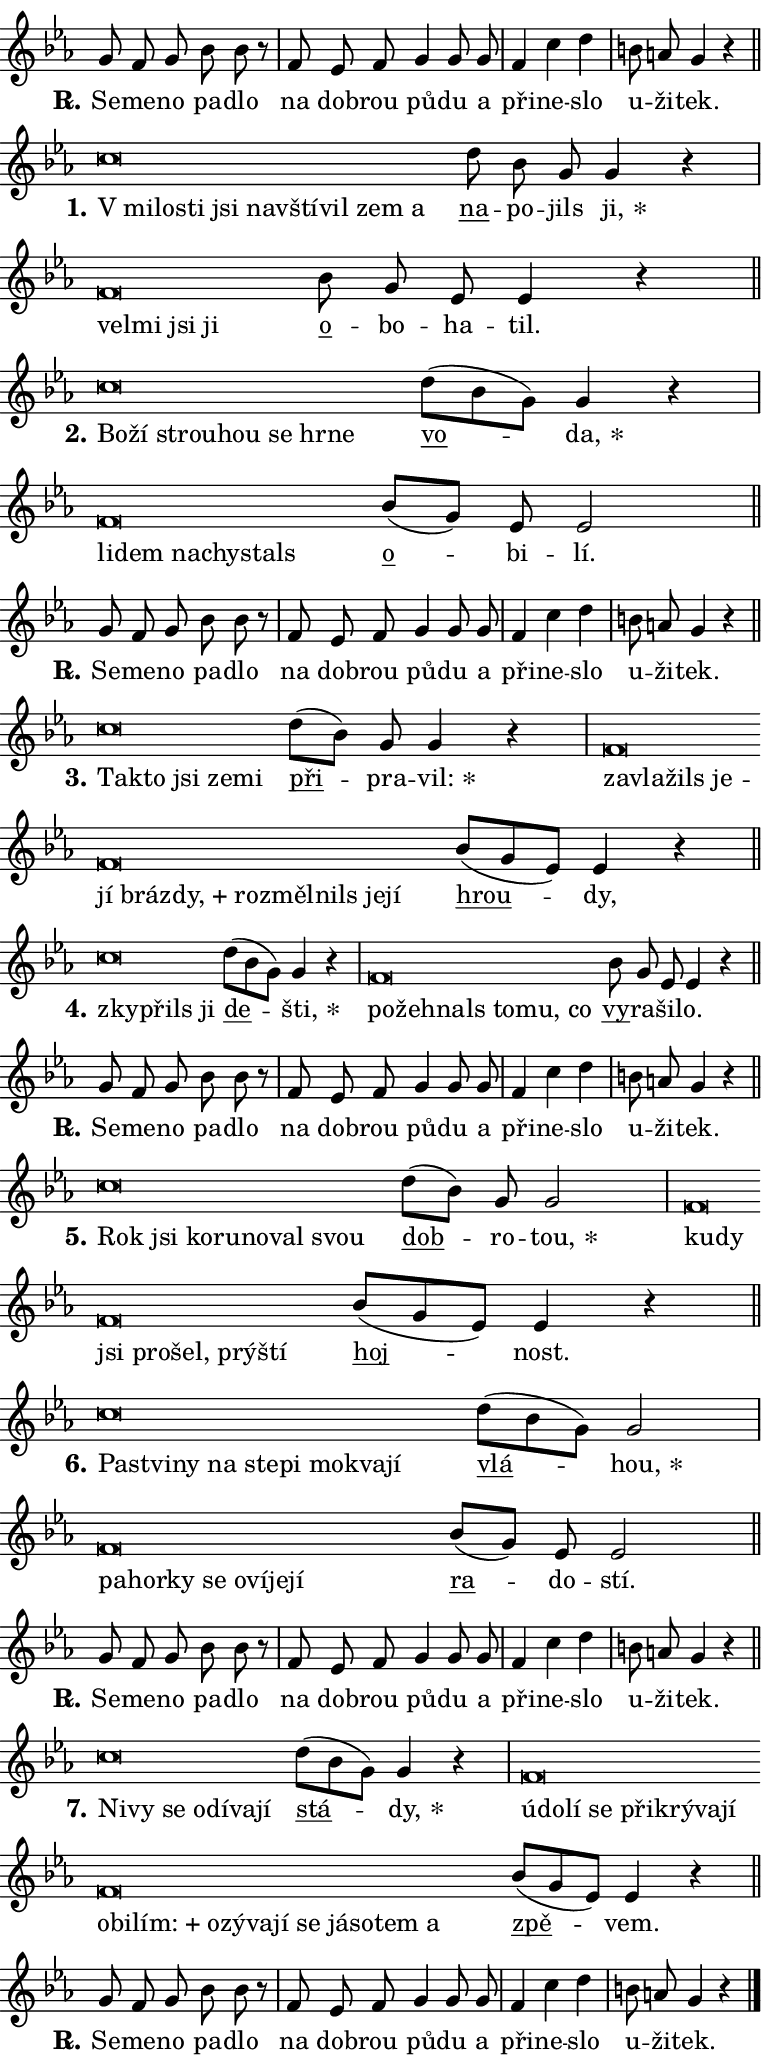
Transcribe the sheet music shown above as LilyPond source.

\version "2.24.0"
\header { tagline = "" }
\paper {
  indent = 0\cm
  top-margin = 0\cm
  right-margin = 0.13\cm % to fit lyric hyphens
  bottom-margin = 0\cm
  left-margin = 0\cm
  paper-width = 13\cm
  page-breaking = #ly:one-page-breaking
  system-system-spacing.basic-distance = #11
  score-system-spacing.basic-distance = #11
  ragged-last = ##f
}


%% Author: Thomas Morley
%% https://lists.gnu.org/archive/html/lilypond-user/2020-05/msg00002.html
#(define (line-position grob)
"Returns position of @var[grob} in current system:
   @code{'start}, if at first time-step
   @code{'end}, if at last time-step
   @code{'middle} otherwise
"
  (let* ((col (ly:item-get-column grob))
         (ln (ly:grob-object col 'left-neighbor))
         (rn (ly:grob-object col 'right-neighbor))
         (col-to-check-left (if (ly:grob? ln) ln col))
         (col-to-check-right (if (ly:grob? rn) rn col))
         (break-dir-left
           (and
             (ly:grob-property col-to-check-left 'non-musical #f)
             (ly:item-break-dir col-to-check-left)))
         (break-dir-right
           (and
             (ly:grob-property col-to-check-right 'non-musical #f)
             (ly:item-break-dir col-to-check-right))))
        (cond ((eqv? 1 break-dir-left) 'start)
              ((eqv? -1 break-dir-right) 'end)
              (else 'middle))))

#(define (tranparent-at-line-position vctor)
  (lambda (grob)
  "Relying on @code{line-position} select the relevant enry from @var{vctor}.
Used to determine transparency,"
    (case (line-position grob)
      ((end) (not (vector-ref vctor 0)))
      ((middle) (not (vector-ref vctor 1)))
      ((start) (not (vector-ref vctor 2))))))

noteHeadBreakVisibility =
#(define-music-function (break-visibility)(vector?)
"Makes @code{NoteHead}s transparent relying on @var{break-visibility}"
#{
  \override NoteHead.transparent =
    #(tranparent-at-line-position break-visibility)
#})

#(define delete-ledgers-for-transparent-note-heads
  (lambda (grob)
    "Reads whether a @code{NoteHead} is transparent.
If so this @code{NoteHead} is removed from @code{'note-heads} from
@var{grob}, which is supposed to be @code{LedgerLineSpanner}.
As a result ledgers are not printed for this @code{NoteHead}"
    (let* ((nhds-array (ly:grob-object grob 'note-heads))
           (nhds-list
             (if (ly:grob-array? nhds-array)
                 (ly:grob-array->list nhds-array)
                 '()))
           ;; Relies on the transparent-property being done before
           ;; Staff.LedgerLineSpanner.after-line-breaking is executed.
           ;; This is fragile ...
           (to-keep
             (remove
               (lambda (nhd)
                 (ly:grob-property nhd 'transparent #f))
               nhds-list)))
      ;; TODO find a better method to iterate over grob-arrays, similiar
      ;; to filter/remove etc for lists
      ;; For now rebuilt from scratch
      (set! (ly:grob-object grob 'note-heads)  '())
      (for-each
        (lambda (nhd)
          (ly:pointer-group-interface::add-grob grob 'note-heads nhd))
        to-keep))))

squashNotes = {
  \override NoteHead.X-extent = #'(-0.2 . 0.2)
  \override NoteHead.Y-extent = #'(-0.75 . 0)
  \override NoteHead.stencil =
    #(lambda (grob)
       (let ((pos (ly:grob-property grob 'staff-position)))
         (begin
           (if (< pos -7) (display "ERROR: Lower brevis then expected\n") (display ""))
           (if (<= pos -6) ly:text-interface::print ly:note-head::print))))
}
unSquashNotes = {
  \revert NoteHead.X-extent
  \revert NoteHead.Y-extent
  \revert NoteHead.stencil
}

hideNotes = \noteHeadBreakVisibility #begin-of-line-visible
unHideNotes = \noteHeadBreakVisibility #all-visible

% work-around for resetting accidentals
% https://lilypond.org/doc/v2.23/Documentation/notation/displaying-rhythms#unmetered-music
cadenzaMeasure = {
  \cadenzaOff
  \partial 1024 s1024
  \cadenzaOn
}

#(define-markup-command (accent layout props text) (markup?)
  "Underline accented syllable"
  (interpret-markup layout props
    #{\markup \override #'(offset . 4.3) \underline { #text }#}))

responsum = \markup \concat {
  "R" \hspace #-1.05 \path #0.1 #'((moveto 0 0.07) (lineto 0.9 0.8)) \hspace #0.05 "."
}

spaceSize = #0.6828661417322834 % exact space size for TeX Gyre Schola

\layout {
  \context {
    \Staff
    \remove "Time_signature_engraver"
    \override LedgerLineSpanner.after-line-breaking = #delete-ledgers-for-transparent-note-heads
  }
  \context {
    \Lyrics {
      \override LyricSpace.minimum-distance = \spaceSize
      \override LyricText.font-name = #"TeX Gyre Schola"
      \override LyricText.font-size = 1
      \override StanzaNumber.font-name = #"TeX Gyre Schola Bold"
      \override StanzaNumber.font-size = 1
    }
  }
  \context {
    \Score 
    \override NoteHead.text =
      #(lambda (grob) 
        (let ((pos (ly:grob-property grob 'staff-position)))
          #{\markup {
            \combine
              \halign #-0.55 \raise #(if (= pos -6) 0 0.5) \override #'(thickness . 2) \draw-line #'(3.2 . 0)
              \musicglyph "noteheads.sM1"
          }#}))
  }
}

% magnetic-lyrics.ily
%
%   written by
%     Jean Abou Samra <jean@abou-samra.fr>
%     Werner Lemberg <wl@gnu.org>
%
%   adapted by
%     Jiri Hon <jiri.hon@gmail.com>
%
% Version 2022-Apr-15

% https://www.mail-archive.com/lilypond-user@gnu.org/msg149350.html

#(define (Left_hyphen_pointer_engraver context)
   "Collect syllable-hyphen-syllable occurrences in lyrics and store
them in properties.  This engraver only looks to the left.  For
example, if the lyrics input is @code{foo -- bar}, it does the
following.

@itemize @bullet
@item
Set the @code{text} property of the @code{LyricHyphen} grob between
@q{foo} and @q{bar} to @code{foo}.

@item
Set the @code{left-hyphen} property of the @code{LyricText} grob with
text @q{foo} to the @code{LyricHyphen} grob between @q{foo} and
@q{bar}.
@end itemize

Use this auxiliary engraver in combination with the
@code{lyric-@/text::@/apply-@/magnetic-@/offset!} hook."
   (let ((hyphen #f)
         (text #f))
     (make-engraver
      (acknowledgers
       ((lyric-syllable-interface engraver grob source-engraver)
        (set! text grob)))
      (end-acknowledgers
       ((lyric-hyphen-interface engraver grob source-engraver)
        ;(when (not (grob::has-interface grob 'lyric-space-interface))
          (set! hyphen grob)));)
      ((stop-translation-timestep engraver)
       (when (and text hyphen)
         (ly:grob-set-object! text 'left-hyphen hyphen))
       (set! text #f)
       (set! hyphen #f)))))

#(define (lyric-text::apply-magnetic-offset! grob)
   "If the space between two syllables is less than the value in
property @code{LyricText@/.details@/.squash-threshold}, move the right
syllable to the left so that it gets concatenated with the left
syllable.

Use this function as a hook for
@code{LyricText@/.after-@/line-@/breaking} if the
@code{Left_@/hyphen_@/pointer_@/engraver} is active."
   (let ((hyphen (ly:grob-object grob 'left-hyphen #f)))
     (when hyphen
       (let ((left-text (ly:spanner-bound hyphen LEFT)))
         (when (grob::has-interface left-text 'lyric-syllable-interface)
           (let* ((common (ly:grob-common-refpoint grob left-text X))
                  (this-x-ext (ly:grob-extent grob common X))
                  (left-x-ext
                   (begin
                     ;; Trigger magnetism for left-text.
                     (ly:grob-property left-text 'after-line-breaking)
                     (ly:grob-extent left-text common X)))
                  ;; `delta` is the gap width between two syllables.
                  (delta (- (interval-start this-x-ext)
                            (interval-end left-x-ext)))
                  (details (ly:grob-property grob 'details))
                  (threshold (assoc-get 'squash-threshold details 0.2)))
             (when (< delta threshold)
               (let* (;; We have to manipulate the input text so that
                      ;; ligatures crossing syllable boundaries are not
                      ;; disabled.  For languages based on the Latin
                      ;; script this is essentially a beautification.
                      ;; However, for non-Western scripts it can be a
                      ;; necessity.
                      (lt (ly:grob-property left-text 'text))
                      (rt (ly:grob-property grob 'text))
                      (is-space (grob::has-interface hyphen 'lyric-space-interface))
                      (space (if is-space " " ""))
                      (extra-delta (if is-space spaceSize 0))
                      ;; Append new syllable.
                      (ltrt-space (if (and (string? lt) (string? rt))
                                (string-append lt space rt)
                                (make-concat-markup (list lt space rt))))
                      ;; Right-align `ltrt` to the right side.
                      (ltrt-space-markup (grob-interpret-markup
                               grob
                               (make-translate-markup
                                (cons (interval-length this-x-ext) 0)
                                (make-right-align-markup ltrt-space)))))
                 (begin
                   ;; Don't print `left-text`.
                   (ly:grob-set-property! left-text 'stencil #f)
                   ;; Set text and stencil (which holds all collected
                   ;; syllables so far) and shift it to the left.
                   (ly:grob-set-property! grob 'text ltrt-space)
                   (ly:grob-set-property! grob 'stencil ltrt-space-markup)
                   (ly:grob-translate-axis! grob (- (- delta extra-delta)) X))))))))))


#(define (lyric-hyphen::displace-bounds-first grob)
   ;; Make very sure this callback isn't triggered too early.
   (let ((left (ly:spanner-bound grob LEFT))
         (right (ly:spanner-bound grob RIGHT)))
     (ly:grob-property left 'after-line-breaking)
     (ly:grob-property right 'after-line-breaking)
     (ly:lyric-hyphen::print grob)))

squashThreshold = #0.4

\layout {
  \context {
    \Lyrics
    \consists #Left_hyphen_pointer_engraver
    \override LyricText.after-line-breaking =
      #lyric-text::apply-magnetic-offset!
    \override LyricHyphen.stencil = #lyric-hyphen::displace-bounds-first
    \override LyricText.details.squash-threshold = \squashThreshold
    \override LyricHyphen.minimum-distance = 0
    \override LyricHyphen.minimum-length = \squashThreshold
  }
}

squashText = \override LyricText.details.squash-threshold = 9999
unSquashText = \override LyricText.details.squash-threshold = \squashThreshold

leftText = \override LyricText.self-alignment-X = #LEFT
unLeftText = \revert LyricText.self-alignment-X

starOffset = #(lambda (grob) 
                (let ((x_offset (ly:self-alignment-interface::aligned-on-x-parent grob)))
                  (if (= x_offset 0) 0 (+ x_offset 1.2))))

star = #(define-music-function (syllable)(string?)
"Append star separator at the end of a syllable"
#{
  \once \override LyricText.X-offset = #starOffset
  \lyricmode { \markup {
    #syllable
    \override #'((font-name . "TeX Gyre Schola Bold")) \hspace #0.2 \lower #0.65 \larger "*"
  } }
#})

starAccent = #(define-music-function (syllable)(string?)
"Append star separator at the end of a syllable and make accent"
#{
  \once \override LyricText.X-offset = #starOffset
  \lyricmode { \markup {
    \accent #syllable
    \override #'((font-name . "TeX Gyre Schola Bold")) \hspace #0.2 \lower #0.65 \larger "*"
  } }
#})

breath = #(define-music-function (syllable)(string?)
"Append breathing indicator at the end of a syllable"
#{
  \lyricmode { \markup { #syllable "+" } }
#})

optionalBreath = #(define-music-function (syllable)(string?)
"Append optional breathing indicator at the end of a syllable"
#{
  \lyricmode { \markup { #syllable "(+)" } }
#})


\score {
    <<
        \new Voice = "melody" { \cadenzaOn \key es \major \relative { g'8 f g bes bes r \cadenzaMeasure \bar "|" f8 es f g4 g8 g8 \cadenzaMeasure \bar "|" f4 c' d \cadenzaMeasure \bar "|" b8 a g4 r \cadenzaMeasure \bar "||" \break } }
        \new Lyrics \lyricsto "melody" { \lyricmode { \set stanza = \responsum
Se -- me -- no pa -- dlo na dob -- rou pů -- du a při -- ne -- slo u -- ži -- tek. } }
    >>
    \layout {}
}

\score {
    <<
        \new Voice = "melody" { \cadenzaOn \key es \major \relative { \squashNotes c''\breve*1/16 \hideNotes \breve*1/16 \bar "" \breve*1/16 \bar "" \breve*1/16 \bar "" \breve*1/16 \bar "" \breve*1/16 \bar "" \breve*1/16 \bar "" \breve*1/16 \breve*1/16 \bar "" \unHideNotes \unSquashNotes \bar "" d8 bes g g4 r \cadenzaMeasure \bar "|" \squashNotes f\breve*1/16 \hideNotes \breve*1/16 \bar "" \breve*1/16 \breve*1/16 \bar "" \unHideNotes \unSquashNotes \bar "" bes8 g es es4 r \cadenzaMeasure \bar "||" \break } }
        \new Lyrics \lyricsto "melody" { \lyricmode { \set stanza = "1."
\leftText "V mi" -- \squashText lo -- sti jsi na -- vští -- vil zem a \unLeftText \unSquashText \markup \accent na -- po -- jils \star ji, \leftText vel -- \squashText mi jsi ji \unLeftText \unSquashText \markup \accent o -- bo -- ha -- til. } }
    >>
    \layout {}
}

\score {
    <<
        \new Voice = "melody" { \cadenzaOn \key es \major \relative { \squashNotes c''\breve*1/16 \hideNotes \breve*1/16 \bar "" \breve*1/16 \bar "" \breve*1/16 \bar "" \breve*1/16 \bar "" \breve*1/16 \breve*1/16 \bar "" \unHideNotes \unSquashNotes \bar "" d8[( bes g)] g4 r \cadenzaMeasure \bar "|" \squashNotes f\breve*1/16 \hideNotes \breve*1/16 \bar "" \breve*1/16 \bar "" \breve*1/16 \breve*1/16 \bar "" \unHideNotes \unSquashNotes \bar "" bes8[( g)] es es2 \cadenzaMeasure \bar "||" \break } }
        \new Lyrics \lyricsto "melody" { \lyricmode { \set stanza = "2."
\leftText Bo -- \squashText ží strou -- hou se hr -- ne \unLeftText \unSquashText \markup \accent vo -- \star da, \leftText li -- \squashText dem na -- chy -- stals \unLeftText \unSquashText \markup \accent o -- bi -- lí. } }
    >>
    \layout {}
}

\score {
    <<
        \new Voice = "melody" { \cadenzaOn \key es \major \relative { g'8 f g bes bes r \cadenzaMeasure \bar "|" f8 es f g4 g8 g8 \cadenzaMeasure \bar "|" f4 c' d \cadenzaMeasure \bar "|" b8 a g4 r \cadenzaMeasure \bar "||" \break } }
        \new Lyrics \lyricsto "melody" { \lyricmode { \set stanza = \responsum
Se -- me -- no pa -- dlo na dob -- rou pů -- du a při -- ne -- slo u -- ži -- tek. } }
    >>
    \layout {}
}

\score {
    <<
        \new Voice = "melody" { \cadenzaOn \key es \major \relative { \squashNotes c''\breve*1/16 \hideNotes \breve*1/16 \bar "" \breve*1/16 \bar "" \breve*1/16 \breve*1/16 \bar "" \unHideNotes \unSquashNotes \bar "" d8[( bes)] g g4 r \cadenzaMeasure \bar "|" \squashNotes f\breve*1/16 \hideNotes \breve*1/16 \bar "" \breve*1/16 \bar "" \breve*1/16 \bar "" \breve*1/16 \bar "" \breve*1/16 \bar "" \breve*1/16 \bar "" \breve*1/16 \bar "" \breve*1/16 \bar "" \breve*1/16 \bar "" \breve*1/16 \breve*1/16 \bar "" \unHideNotes \unSquashNotes \bar "" bes8[( g es)] es4 r \cadenzaMeasure \bar "||" \break } }
        \new Lyrics \lyricsto "melody" { \lyricmode { \set stanza = "3."
\leftText Tak -- \squashText to jsi ze -- mi \unLeftText \unSquashText \markup \accent při -- pra -- \star vil: \leftText za -- \squashText vla -- žils je -- jí bráz -- \breath "dy," roz -- měl -- nils je -- jí \unLeftText \unSquashText \markup \accent hrou -- dy, } }
    >>
    \layout {}
}

\score {
    <<
        \new Voice = "melody" { \cadenzaOn \key es \major \relative { \squashNotes c''\breve*1/16 \hideNotes \breve*1/16 \breve*1/16 \bar "" \unHideNotes \unSquashNotes \bar "" d8[( bes g)] g4 r \cadenzaMeasure \bar "|" \squashNotes f\breve*1/16 \hideNotes \breve*1/16 \bar "" \breve*1/16 \bar "" \breve*1/16 \bar "" \breve*1/16 \breve*1/16 \bar "" \unHideNotes \unSquashNotes \bar "" bes8 g es es4 r \cadenzaMeasure \bar "||" \break } }
        \new Lyrics \lyricsto "melody" { \lyricmode { \set stanza = "4."
\leftText zky -- \squashText přils ji \unLeftText \unSquashText \markup \accent de -- \star šti, \leftText po -- \squashText žeh -- nals to -- mu, co \unLeftText \unSquashText \markup \accent vy -- ra -- ši -- lo. } }
    >>
    \layout {}
}

\score {
    <<
        \new Voice = "melody" { \cadenzaOn \key es \major \relative { g'8 f g bes bes r \cadenzaMeasure \bar "|" f8 es f g4 g8 g8 \cadenzaMeasure \bar "|" f4 c' d \cadenzaMeasure \bar "|" b8 a g4 r \cadenzaMeasure \bar "||" \break } }
        \new Lyrics \lyricsto "melody" { \lyricmode { \set stanza = \responsum
Se -- me -- no pa -- dlo na dob -- rou pů -- du a při -- ne -- slo u -- ži -- tek. } }
    >>
    \layout {}
}

\score {
    <<
        \new Voice = "melody" { \cadenzaOn \key es \major \relative { \squashNotes c''\breve*1/16 \hideNotes \breve*1/16 \bar "" \breve*1/16 \bar "" \breve*1/16 \bar "" \breve*1/16 \bar "" \breve*1/16 \breve*1/16 \bar "" \unHideNotes \unSquashNotes \bar "" d8[( bes)] g g2 \cadenzaMeasure \bar "|" \squashNotes f\breve*1/16 \hideNotes \breve*1/16 \bar "" \breve*1/16 \bar "" \breve*1/16 \bar "" \breve*1/16 \bar "" \breve*1/16 \breve*1/16 \bar "" \unHideNotes \unSquashNotes \bar "" bes8[( g es)] es4 r \cadenzaMeasure \bar "||" \break } }
        \new Lyrics \lyricsto "melody" { \lyricmode { \set stanza = "5."
\leftText Rok \squashText jsi ko -- ru -- no -- val svou \unLeftText \unSquashText \markup \accent dob -- ro -- \star tou, \leftText ku -- \squashText dy jsi pro -- šel, prý -- ští \unLeftText \unSquashText \markup \accent hoj -- nost. } }
    >>
    \layout {}
}

\score {
    <<
        \new Voice = "melody" { \cadenzaOn \key es \major \relative { \squashNotes c''\breve*1/16 \hideNotes \breve*1/16 \bar "" \breve*1/16 \bar "" \breve*1/16 \bar "" \breve*1/16 \bar "" \breve*1/16 \bar "" \breve*1/16 \bar "" \breve*1/16 \breve*1/16 \bar "" \unHideNotes \unSquashNotes \bar "" d8[( bes g)] g2 \cadenzaMeasure \bar "|" \squashNotes f\breve*1/16 \hideNotes \breve*1/16 \bar "" \breve*1/16 \bar "" \breve*1/16 \bar "" \breve*1/16 \bar "" \breve*1/16 \bar "" \breve*1/16 \breve*1/16 \bar "" \unHideNotes \unSquashNotes \bar "" bes8[( g)] es es2 \cadenzaMeasure \bar "||" \break } }
        \new Lyrics \lyricsto "melody" { \lyricmode { \set stanza = "6."
\leftText Past -- \squashText vi -- ny na ste -- pi mo -- kva -- jí \unLeftText \unSquashText \markup \accent vlá -- \star hou, \leftText pa -- \squashText hor -- ky se o -- ví -- je -- jí \unLeftText \unSquashText \markup \accent ra -- do -- stí. } }
    >>
    \layout {}
}

\score {
    <<
        \new Voice = "melody" { \cadenzaOn \key es \major \relative { g'8 f g bes bes r \cadenzaMeasure \bar "|" f8 es f g4 g8 g8 \cadenzaMeasure \bar "|" f4 c' d \cadenzaMeasure \bar "|" b8 a g4 r \cadenzaMeasure \bar "||" \break } }
        \new Lyrics \lyricsto "melody" { \lyricmode { \set stanza = \responsum
Se -- me -- no pa -- dlo na dob -- rou pů -- du a při -- ne -- slo u -- ži -- tek. } }
    >>
    \layout {}
}

\score {
    <<
        \new Voice = "melody" { \cadenzaOn \key es \major \relative { \squashNotes c''\breve*1/16 \hideNotes \breve*1/16 \bar "" \breve*1/16 \bar "" \breve*1/16 \bar "" \breve*1/16 \bar "" \breve*1/16 \breve*1/16 \bar "" \unHideNotes \unSquashNotes \bar "" d8[( bes g)] g4 r \cadenzaMeasure \bar "|" \squashNotes f\breve*1/16 \hideNotes \breve*1/16 \bar "" \breve*1/16 \bar "" \breve*1/16 \bar "" \breve*1/16 \bar "" \breve*1/16 \bar "" \breve*1/16 \bar "" \breve*1/16 \bar "" \breve*1/16 \bar "" \breve*1/16 \bar "" \breve*1/16 \bar "" \breve*1/16 \bar "" \breve*1/16 \bar "" \breve*1/16 \bar "" \breve*1/16 \bar "" \breve*1/16 \bar "" \breve*1/16 \bar "" \breve*1/16 \bar "" \breve*1/16 \breve*1/16 \bar "" \unHideNotes \unSquashNotes \bar "" bes8[( g es)] es4 r \cadenzaMeasure \bar "||" \break } }
        \new Lyrics \lyricsto "melody" { \lyricmode { \set stanza = "7."
\leftText Ni -- \squashText vy se o -- dí -- va -- jí \unLeftText \unSquashText \markup \accent stá -- \star dy, \leftText ú -- \squashText do -- lí se při -- krý -- va -- jí o -- bi -- \breath "lím:" o -- zý -- va -- jí se já -- so -- tem a \unLeftText \unSquashText \markup \accent zpě -- vem. } }
    >>
    \layout {}
}

\score {
    <<
        \new Voice = "melody" { \cadenzaOn \key es \major \relative { g'8 f g bes bes r \cadenzaMeasure \bar "|" f8 es f g4 g8 g8 \cadenzaMeasure \bar "|" f4 c' d \cadenzaMeasure \bar "|" b8 a g4 r \cadenzaMeasure \bar "||" \break } \bar "|." }
        \new Lyrics \lyricsto "melody" { \lyricmode { \set stanza = \responsum
Se -- me -- no pa -- dlo na dob -- rou pů -- du a při -- ne -- slo u -- ži -- tek. } }
    >>
    \layout {}
}
